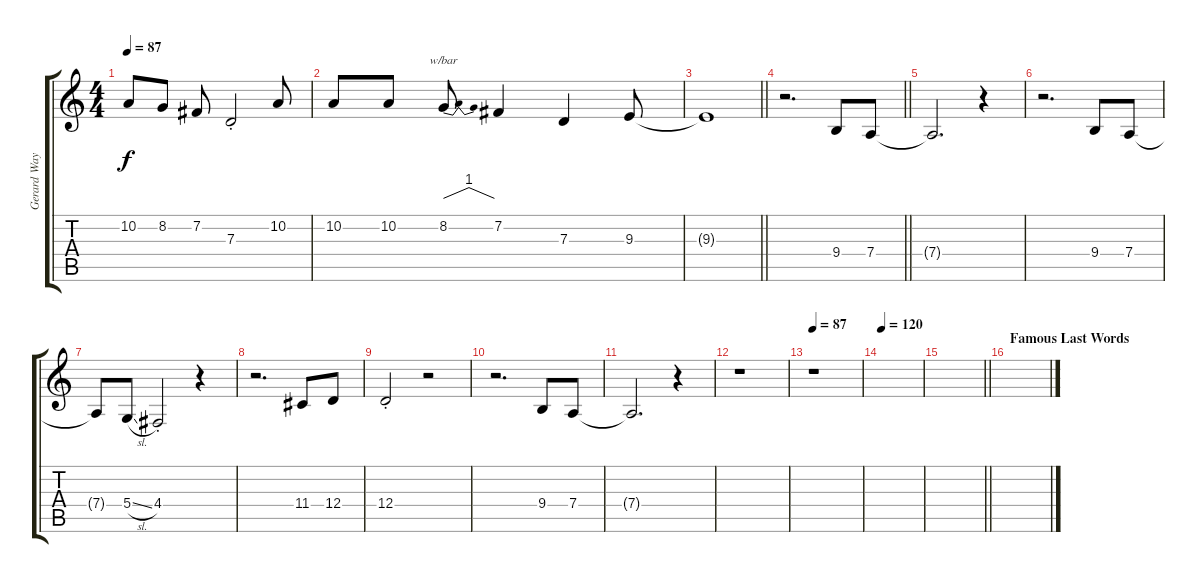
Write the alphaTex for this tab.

\track ("Gerard Way [Vocals]" "Gerard Way") {instrument altosax}
\staff {score tabs}
\tuning (E4 B3 G3 D3 A2 E2) {hide}
\ts (4 4)
\tempo 87
\clef g2
\ks c
10.2.8{dy f} 8.2.8 7.2.8 7.3{st}.2 10.2.8 |
10.2.8 10.2.8 8.2.8{tbe (dip default 0 0 30 4 60 0)} 7.2.4 7.3.4 9.3.8 |
\barLineRight lightlight
9.3{t}.1 |
\barLineRight lightlight
r.2{d} 9.4.8 7.4.8 |
7.4{t}.2{d} r.4 |
r.2{d} 9.4.8 7.4.8 |
7.4{t}.8 5.4{sl}.8 4.4{st}.2 r.4 |
r.2{d} 11.4.8 12.4.8 |
12.4{st}.2 r.2 |
r.2{d} 9.4.8 7.4.8 |
7.4{t}.2{d} r.4 |
r.1 |
\tempo 87
r.1 |
\tempo 120
|
\barLineRight lightlight
|
\section ("" "Famous Last Words")
